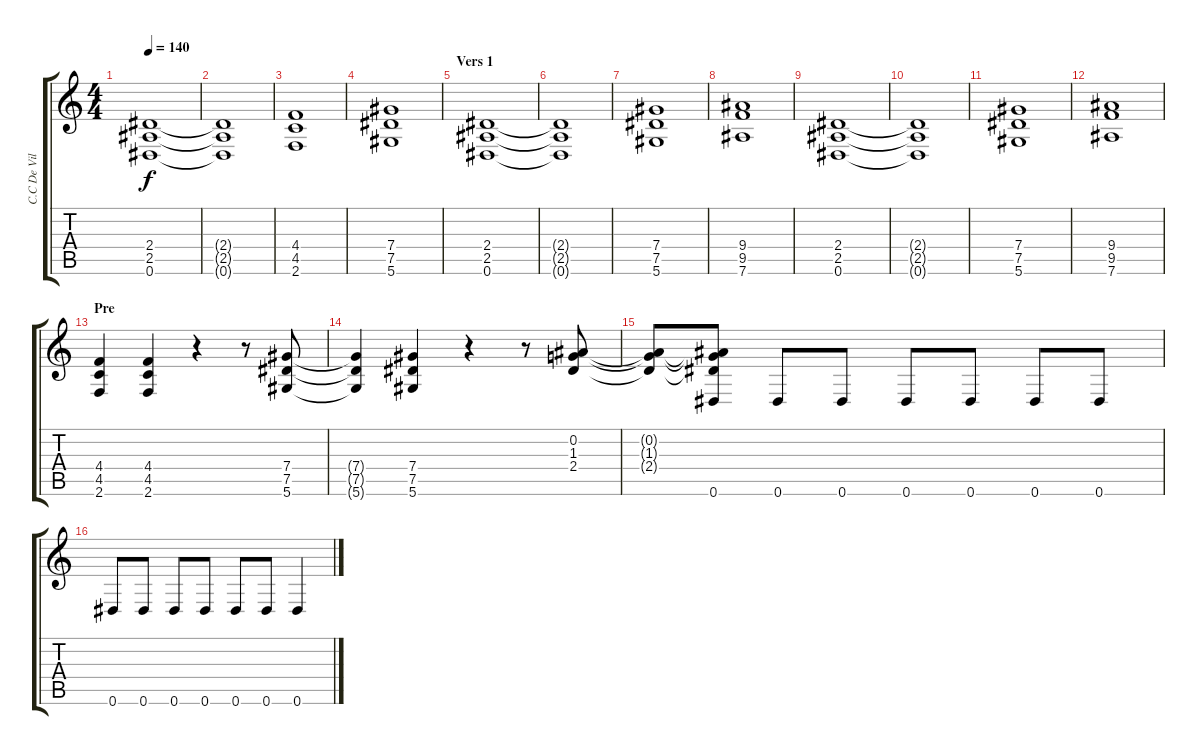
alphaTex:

\track ("C.C De Ville - Rhythm Guitar" "C.C De Vil") {instrument distortionguitar}
\staff {score tabs}
\tuning (Eb4 Bb3 Gb3 Db3 Ab2 Eb2) {hide}
\ts (4 4)
\tempo 140
\clef g2
\ks c
(2.4 2.5 0.6).1{dy f} |
(2.4{t} 2.5{t} 0.6{t}).1 |
(4.4 4.5 2.6).1 |
(7.4 7.5 5.6).1 |
\section ("" "Vers 1")
(2.4 2.5 0.6).1 |
(2.4{t} 2.5{t} 0.6{t}).1 |
(7.4 7.5 5.6).1 |
(9.4 9.5 7.6).1 |
(2.4 2.5 0.6).1 |
(2.4{t} 2.5{t} 0.6{t}).1 |
(7.4 7.5 5.6).1 |
(9.4 9.5 7.6).1 |
\section ("" "Pre")
(4.4 4.5 2.6).4 (4.4 4.5 2.6).4 r.4 r.8 (7.4 7.5 5.6).8 |
(7.4{t} 7.5{t} 5.6{t}).4 (7.4 7.5 5.6).4 r.4 r.8 (0.2 1.3 2.4).8 |
(0.2{t} 1.3{t} 2.4{t}).8 (0.2{t} 1.3{t} 2.4{t} 0.6).8 0.6.8 0.6.8 0.6.8 0.6.8 0.6.8 0.6.8 |
0.6.8 0.6.8 0.6.8 0.6.8 0.6.8 0.6.8 0.6.4
